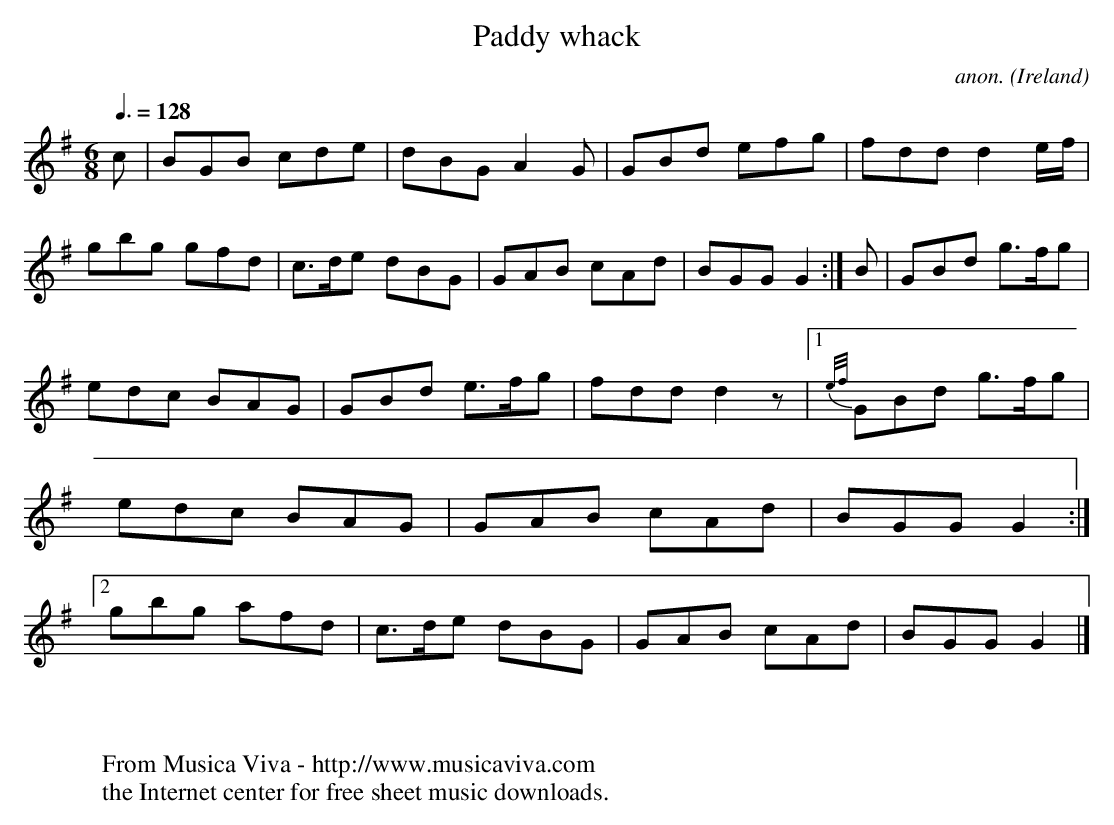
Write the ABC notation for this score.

X:1
T:Paddy whack
C:anon.
O:Ireland
M:6/8
L:1/8
Q:3/8=128
K:G
c|BGB cde|dBG A2G|GBd efg|fdd d2 e/f/|gbg gfd|c>de dBG|GAB cAd|BGG G2:| B|GBd g>fg|
edc BAG|GBd e>fg|fdd d2 z|[1{e/f/}GBd g>fg|edc BAG|GAB cAd|BGG G2 :|[2 gbg afd|c>de dBG|GAB cAd|BGG G2|]
W:
W:
W: From Musica Viva - http://www.musicaviva.com
W: the Internet center for free sheet music downloads.
